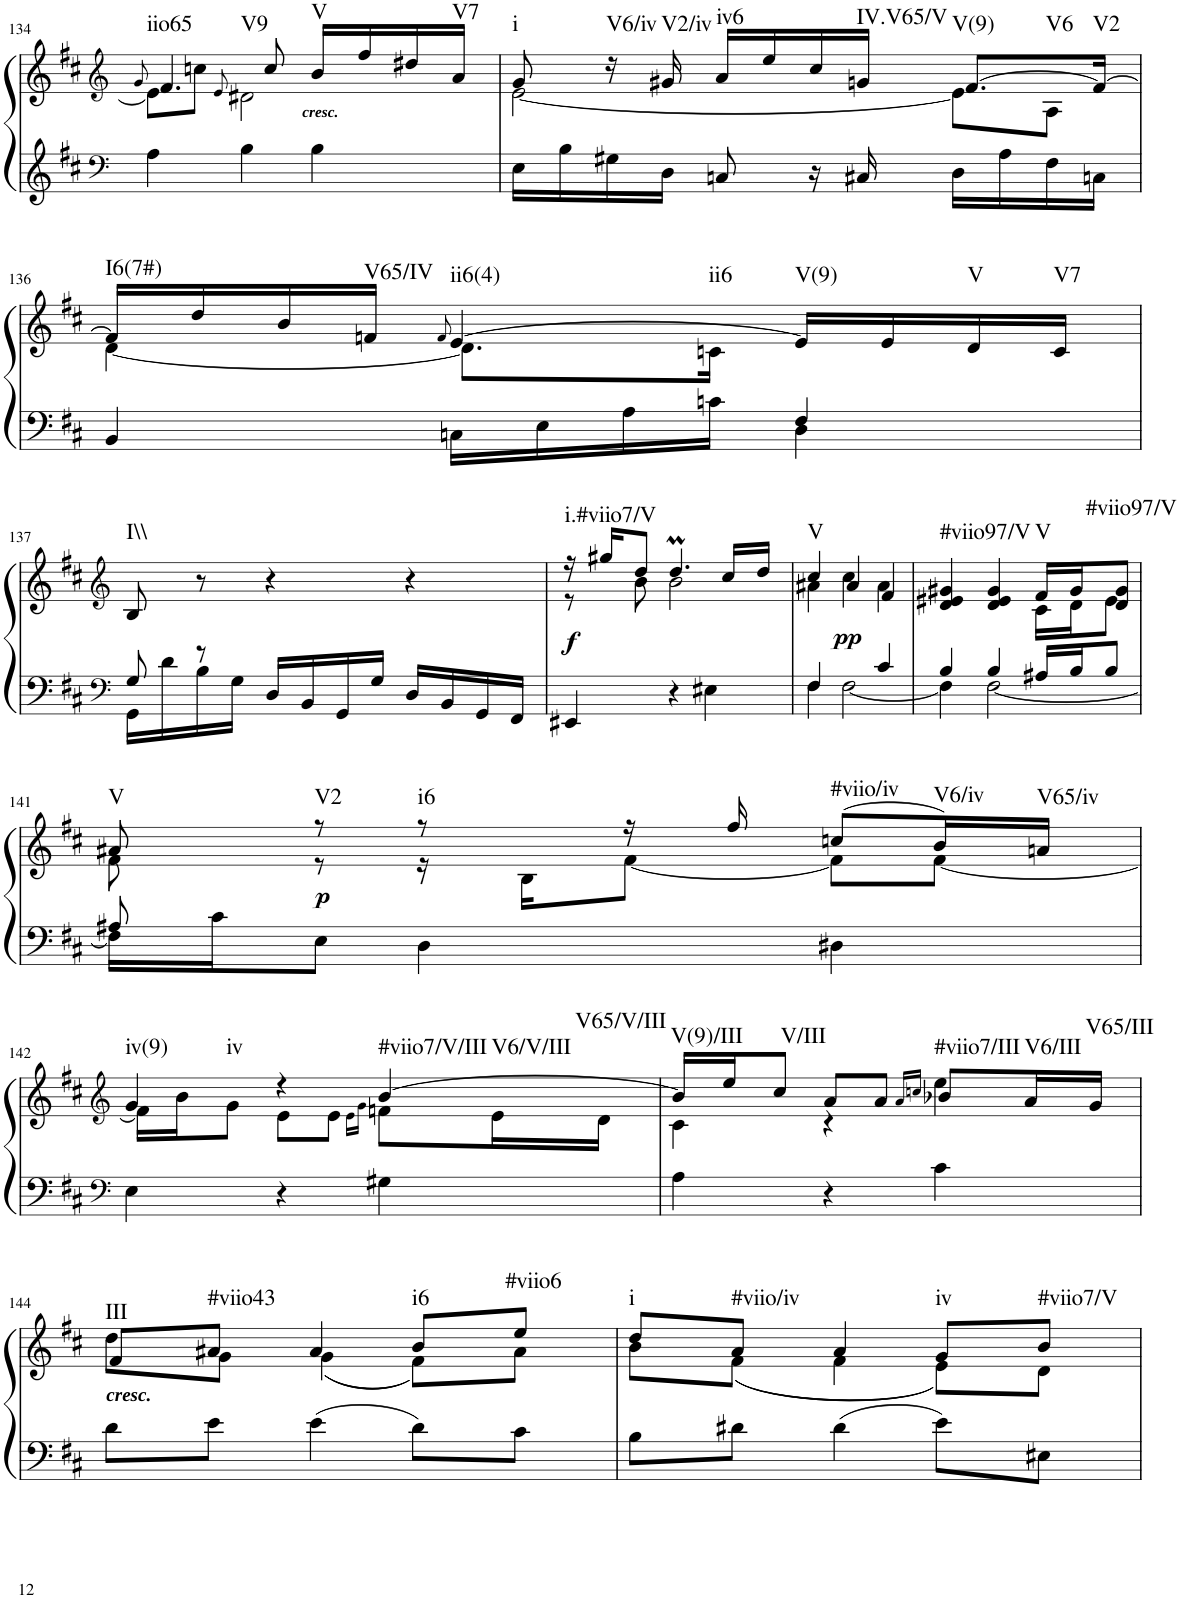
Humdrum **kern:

**kern	**kern	**dynam	**harte
*part1	*part1	*part1	*part1
*staff2	*staff1	*staff1/2	*
*I"Klavier links	*	*	*
!!LO:PB:g=z
*clefF4	*clefG2	*	*
*k[f#c#]	*k[f#c#]	*	*
*M3/4	*M3/4	*	*
=134	=134	=134	=134
.	8qg/	.	.
*	*^	*	*
!	!	!	!	!LO:H:kt=iio65
4A\	4.f#/	8e\L]	.	N
.	.	8ccn\J	.	.
.	.	8qe/	.	.
!	!	!	!	!LO:H:n=1:kt=V9
!	!	!	!	!LO:H:n=2:kt=V
!	!	!	!	!LO:H:n=3:kt=V7
4B\	.	2d#X\	.	N N N
.	8cc/	.	.	.
!	!LO:TX:b:Bi:t=cresc.	!	!	!
4B\	16b/LL	.	.	.
.	16ff#/	.	.	.
.	16dd#X/	.	.	.
.	16a/JJ	.	.	.
=135	=135	=135	=135	=135
!	!	!	!	!LO:H:n=1:kt=i
!	!	!	!	!LO:H:n=2:kt=V6/iv
!	!	!	!	!LO:H:n=3:kt=V2/iv
!	!	!	!	!LO:H:n=4:kt=iv6
!	!	!	!	!LO:H:n=5:kt=IV.V65/V
16E\LL	8g/	[2e\	.	N N N N N
16B\	.	.	.	.
16G#X\	16r	.	.	.
16D\JJ	16g#X/	.	.	.
8Cn/	16a/LL	.	.	.
.	16ee/	.	.	.
16r	16cc#/	.	.	.
16C#X/	16gn/JJ	.	.	.
!	!	!	!	!LO:H:kt=V(9)
16D\LL	[8.f#/L	8e\L]	.	N
16A\	.	.	.	.
!	!	!	!	!LO:H:kt=V6
16F#\	.	8A\J	.	N
!	!	!	!	!LO:H:kt=V2
16Cn\JJ	16f#/Jk_	.	.	N
!!LO:LB:g=z	!!
=136	=136	=136	=136	=136
*^	*	*	*	*
!	!	!	!	!	!LO:H:kt=I6(7#)
4BB/	2ryy	16f#/LL]	[4d\	.	N
.	.	16dd/	.	.	.
.	.	16b/	.	.	.
!	!	!	!	!	!LO:H:kt=V65/IV
.	.	16fn/JJ	.	.	N
.	.	8qf/	.	.	.
!	!	!	!	!	!LO:H:n=1:kt=ii6(4)
!	!	!	!	!	!LO:H:n=2:kt=ii6
16Cn\LL	.	[4e/	8.d\L]	.	N N
16E\	.	.	.	.	.
16A\	.	.	.	.	.
16cn\JJ	.	.	16cn\Jk	.	.
!	!	!	!	!	!LO:H:kt=V(9)
4F#/	4D\	16e/LL]	4ryy	.	N
.	.	16e/	.	.	.
!	!	!	!	!	!LO:H:kt=V
.	.	16d/	.	.	N
!	!	!	!	!	!LO:H:kt=V7
.	.	16c/JJ	.	.	N
*	*	*v	*v	*	*
!!LO:LB:g=z
=137	=137	=137	=137	=137
*clefF4	*	*clefG2	*	*
!	!	!	!	!LO:H:kt=I\\
8G/	16GG\LL	8B/	.	N
.	16d\	.	.	.
8r	16B\	8r	.	.
.	16G\JJ	.	.	.
16D/LL	2ryy	4r	.	.
16BB/	.	.	.	.
16GG/	.	.	.	.
16G/JJ	.	.	.	.
16D/LL	.	4r	.	.
16BB/	.	.	.	.
16GG/	.	.	.	.
16FF#/JJ	.	.	.	.
*v	*v	*	*	*
=138	=138	=138	=138
*	*^	*	*
!	!	!	!LO:DY:b	!LO:H:kt=i.#viio7/V
4EE#X/	16r	8r	f	N
.	16gg#X/KL	.	.	.
.	8dd/J	8b\	.	.
4r	4.ddM/	2b\	.	.
4E#X\	.	.	.	.
.	16cc#/LL	.	.	.
.	16dd/JJ	.	.	.
=139	=139	=139	=139	=139
*^	*	*	*	*
!	!	!	!	!	!LO:H:kt=V
4F#/	4F#\	4cc#/	4a#X\	.	N
!	!	!	!	!LO:DY:b	!
4ryy	[2F#\	4a#/	4cc#\	pp	.
4c#/	.	4f#/	4a#\	.	.
=140	=140	=140	=140	=140	=140
!	!	!	!	!	!LO:H:kt=#viio97/V
4B/	4F#\]	4d/ 4e#X/ 4g#X/	2ryy	.	N
4B/	[2F#\	4d/ 4e#/ 4g#/	.	.	.
!	!	!	!	!	!LO:H:kt=V
16A#X/LL	.	16f#/LL	16c#\LL	.	N
16B/J	.	16g#/J	16d\J	.	.
!	!	!	!	!	!LO:H:kt=#viio97/V
8B/J	.	8d/ 8g#/J	8e#\J	.	N
!!LO:LB:g=z	!!
=141	=141	=141	=141	=141	=141
!	!	!	!	!	!LO:H:kt=V
8A#X/	16F#\LL]	8a#X/	8f#\	.	N
.	16c#\J	.	.	.	.
!	!	!	!	!LO:DY:b	!LO:H:kt=V2
8ryy	8E\J	8r	8r	p	N
!	!	!	!	!	!LO:H:kt=i6
4ryy	4D\	8r	16r	.	N
.	.	.	16B\KL	.	.
.	.	16r	[8f#\J	.	.
.	.	16ff#/	.	.	.
!	!	!	!	!	!LO:H:kt=#viio/iv
4ryy	4D#X\	(8ccn/L	8f#\L]	.	N
!	!	!	!	!	!LO:H:kt=V6/iv
.	.	16b/L)	[8f#\J	.	N
!	!	!	!	!	!LO:H:kt=V65/iv
.	.	16an/JJ	.	.	N
*v	*v	*	*	*	*
!!LO:LB:g=z	!!
=142	=142	=142	=142	=142
*clefF4	*clefG2	*	*	*
!	!	!	!	!LO:H:n=1:kt=iv(9)
!	!	!	!	!LO:H:n=2:kt=iv
4E\	4g/	16f#\LL]	.	N N
.	.	16b\J	.	.
.	.	8g\J	.	.
4r	4r	8e\L	.	.
.	.	8e\J	.	.
.	.	16qe\LL	.	.
.	.	16qg\JJ	.	.
!	!	!	!	!LO:H:n=1:kt=#viio7/V/III
!	!	!	!	!LO:H:n=2:kt=V6/V/III
!	!	!	!	!LO:H:n=3:kt=V65/V/III
4G#X\	[4b/	8fn\L	.	N N N
.	.	16e\L	.	.
.	.	16d\JJ	.	.
=143	=143	=143	=143	=143
!	!	!	!	!LO:H:kt=V(9)/III
4A\	16b/LL]	4c#\	.	N
.	16ee/J	.	.	.
!	!	!	!	!LO:H:kt=V/III
.	8cc#/J	.	.	N
4r	8a/L	4r	.	.
.	8a/J	.	.	.
.	16qa/LL	.	.	.
.	16qccn/JJ	.	.	.
!	!	!	!	!LO:H:n=1:kt=#viio7/III
!	!	!	!	!LO:H:n=2:kt=V6/III
!	!	!	!	!LO:H:n=3:kt=V65/III
4c#\	8b-X/L	4ee\	.	N N N
.	16a/L	.	.	.
.	16g/JJ	.	.	.
!!LO:LB:g=z	!!
=144	=144	=144	=144	=144
!	!LO:TX:b:Bi:t=cresc.	!	!	!LO:H:kt=III
8d\L	8f#/L	8dd\L	.	N
!	!	!	!	!LO:H:kt=#viio43
8e\J	8a#X/J	8g\J	.	N
4e\	4a#/	((4g\	.	.
!	!	!	!	!LO:H:kt=i6
8d\L	8b/L	8f#\L))	.	N
!	!	!	!	!LO:H:kt=#viio6
8c#\J	8ee/J	8a#\J	.	N
=145	=145	=145	=145	=145
!	!	!	!	!LO:H:kt=i
8B\L	8dd/L	8b\L	.	N
!	!	!	!	!LO:H:kt=#viio/iv
8d#X\J	8a/J	((8f#\J	.	N
4d#\	4a/	4f#\	.	.
!	!	!	!	!LO:H:kt=iv
8e\L	8g/L	8e\L))	.	N
!	!	!	!	!LO:H:kt=#viio7/V
8E#X\J	8b/J	8d\J	.	N
*	*v	*v	*	*
=	=	=	=
*-	*-	*-	*-
